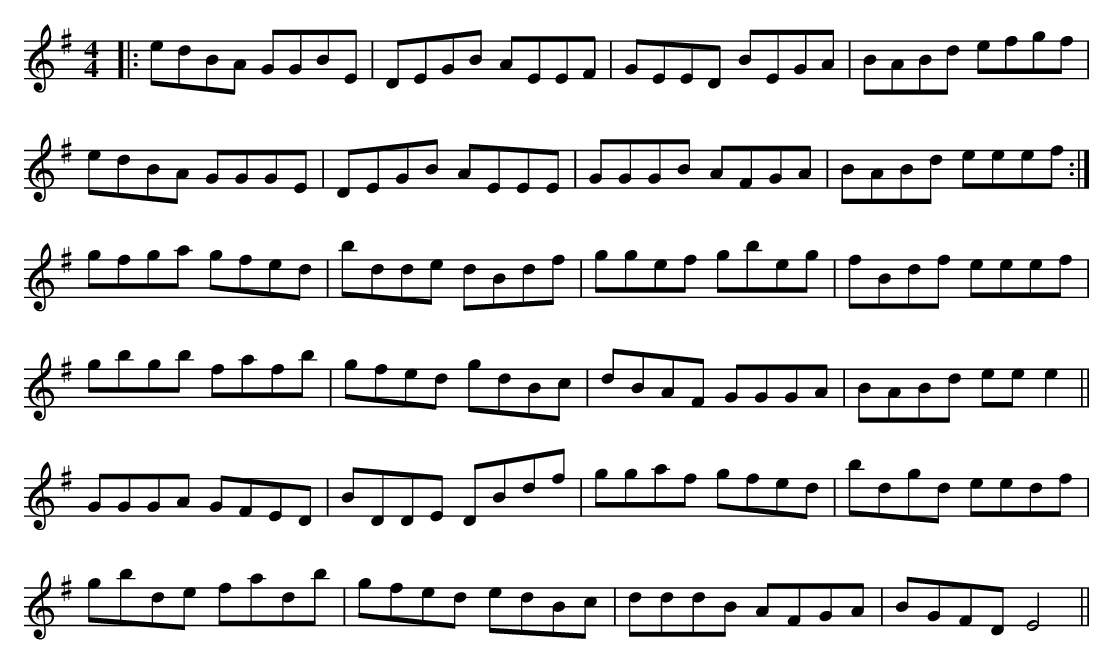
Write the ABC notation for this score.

X:1
M:4/4
K:G
|:edBA GGBE|DEGB AEEF|GEED BEGA|BABd efgf|
edBA GGGE|DEGB AEEE|GGGB AFGA|BABd eeef:|
gfga gfed|bdde dBdf|ggef gbeg|fBdf eeef|
gbgb fafb|gfed gdBc|dBAF GGGA|BABd eee2||
GGGA GFED|BDDE DBdf|ggaf gfed|bdgd eedf|
gbde fadb|gfed edBc|dddB AFGA|BGFD E4||
